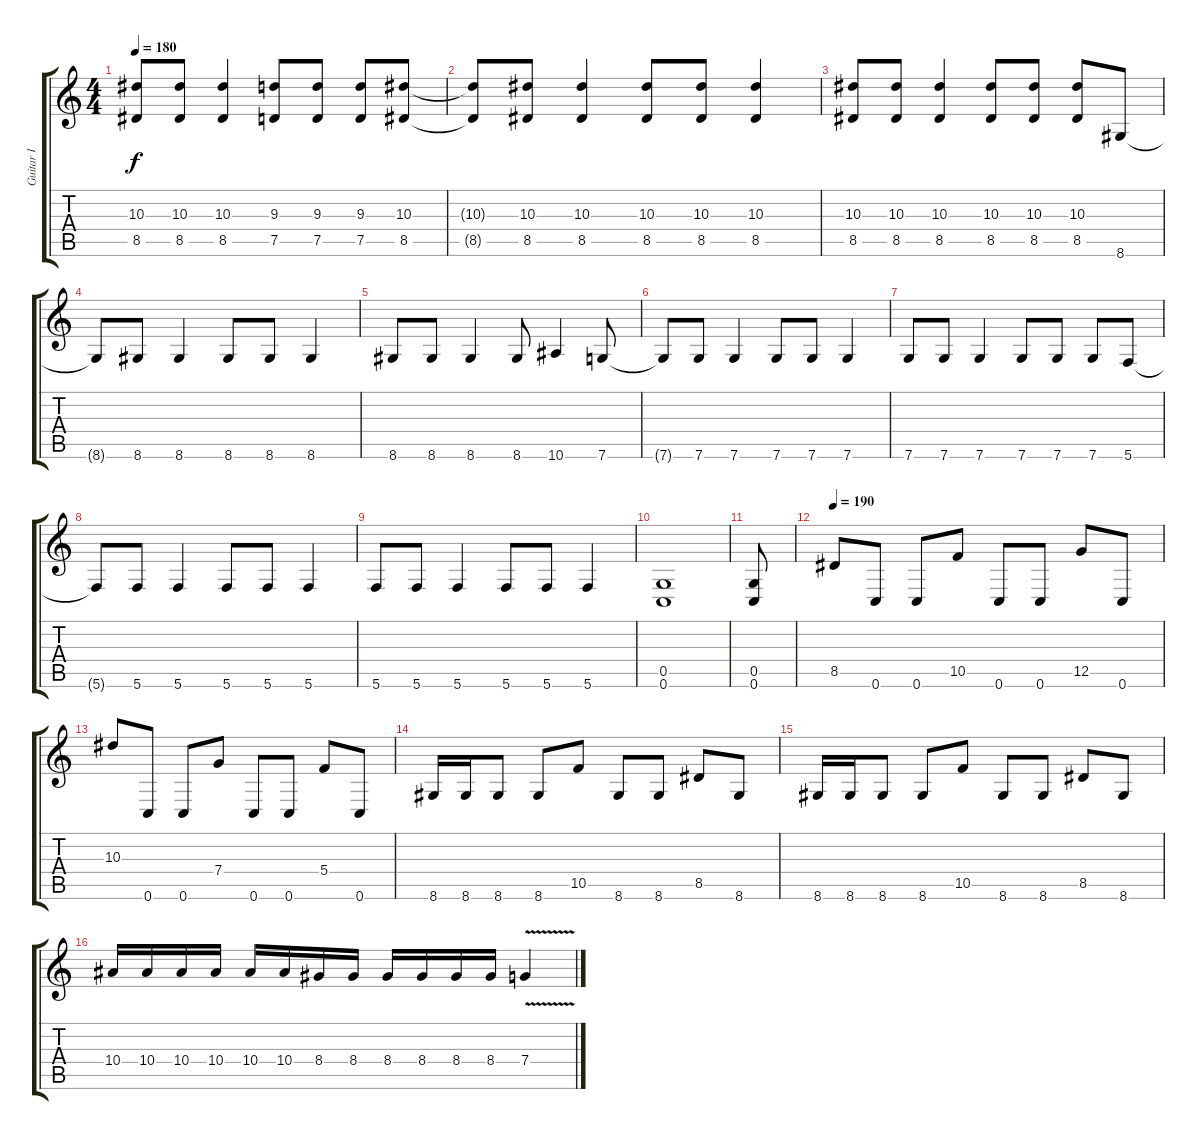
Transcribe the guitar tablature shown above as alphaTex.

\track ("Guitar I" "Guitar I") {instrument distortionguitar}
\staff {score tabs}
\tuning (D4 A3 F3 C3 G2 C2) {hide}
\ts (4 4)
\tempo 180
\clef g2
\ks c
(10.3 8.5).8{dy f} (10.3 8.5).8 (10.3 8.5).4 (9.3 7.5).8 (9.3 7.5).8 (9.3 7.5).8 (10.3 8.5).8 |
(10.3{t} 8.5{t}).8 (10.3 8.5).8 (10.3 8.5).4 (10.3 8.5).8 (10.3 8.5).8 (10.3 8.5).4 |
(10.3 8.5).8 (10.3 8.5).8 (10.3 8.5).4 (10.3 8.5).8 (10.3 8.5).8 (10.3 8.5).8 8.6.8 |
8.6{t}.8 8.6.8 8.6.4 8.6.8 8.6.8 8.6.4 |
8.6.8 8.6.8 8.6.4 8.6.8 10.6.4 7.6.8 |
7.6{t}.8 7.6.8 7.6.4 7.6.8 7.6.8 7.6.4 |
7.6.8 7.6.8 7.6.4 7.6.8 7.6.8 7.6.8 5.6.8 |
5.6{t}.8 5.6.8 5.6.4 5.6.8 5.6.8 5.6.4 |
5.6.8 5.6.8 5.6.4 5.6.8 5.6.8 5.6.4 |
(0.5 0.6).1 |
(0.5 0.6).8 |
\tempo 190
8.5.8 0.6.8 0.6.8 10.5.8 0.6.8 0.6.8 12.5.8 0.6.8 |
10.3.8 0.6.8 0.6.8 7.4.8 0.6.8 0.6.8 5.4.8 0.6.8 |
8.6.16 8.6.16 8.6.8 8.6.8 10.5.8 8.6.8 8.6.8 8.5.8 8.6.8 |
8.6.16 8.6.16 8.6.8 8.6.8 10.5.8 8.6.8 8.6.8 8.5.8 8.6.8 |
10.4.16 10.4.16 10.4.16 10.4.16 10.4.16 10.4.16 8.4.16 8.4.16 8.4.16 8.4.16 8.4.16 8.4.16 7.4{v}.4
